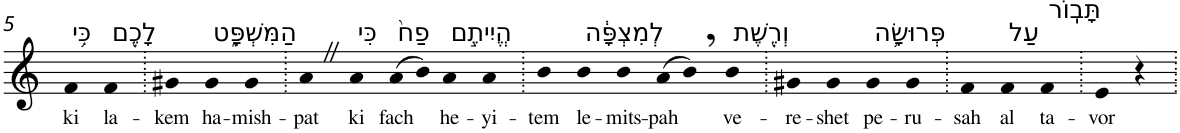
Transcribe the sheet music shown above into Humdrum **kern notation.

**kern	**text
*part1	*part1
*staff1	*staff1
*I"Piano	*
*I'Pno	*
!!LO:PB:g=z
*clefG2	*
*k[]	*
=5	=5
!LO:TX:a:t=כִּ֥י	!
!	!LO:LY:b
4f	ki
!LO:TX:a:t=לָכֶ֖ם	!
!	!LO:LY:b
4f	la-
=6.	=6.
!	!LO:LY:b
4g#X	-kem
!LO:TX:a:t=הַמִּשְׁפָּ֑ט	!
!	!LO:LY:b
4g#	ha-
!	!LO:LY:b
4g#	-mish-
=7.	=7.
!	!LO:LY:b
4aZ	-pat
!LO:TX:a:t=כִּי	!
!	!LO:LY:b
4a	ki
!LO:TX:a:t=פַח֙	!
!	!LO:LY:b
(>8a	fach
8b)	.
!LO:TX:a:t=הֱיִיתֶ֣ם	!
!	!LO:LY:b
4a	he-
!	!LO:LY:b
4a	-yi-
=8.	=8.
!	!LO:LY:b
4b	-tem
!LO:TX:a:t=לְמִצְפָּ֔ה	!
!	!LO:LY:b
4b	le-
!	!LO:LY:b
4b	-mits-
!	!LO:LY:b
(>8a	-pah
8b,)	.
!LO:TX:a:t=וְרֶ֖שֶׁת	!
!	!LO:LY:b
4b	ve-
=9.	=9.
!	!LO:LY:b
4g#X	-re-
!	!LO:LY:b
4g#	-shet
!LO:TX:a:t=פְּרוּשָׂ֥ה	!
!	!LO:LY:b
4g#	pe-
!	!LO:LY:b
4g#	-ru-
=10.	=10.
!	!LO:LY:b
4f	-sah
!LO:TX:a:t=עַל	!
!	!LO:LY:b
4f	al
!LO:TX:a:t=תָּבֽוֹר	!
!	!LO:LY:b
4f	ta-
=11.	=11.
!	!LO:LY:b
4e	-vor
4r	.
=.	=.
*-	*-
